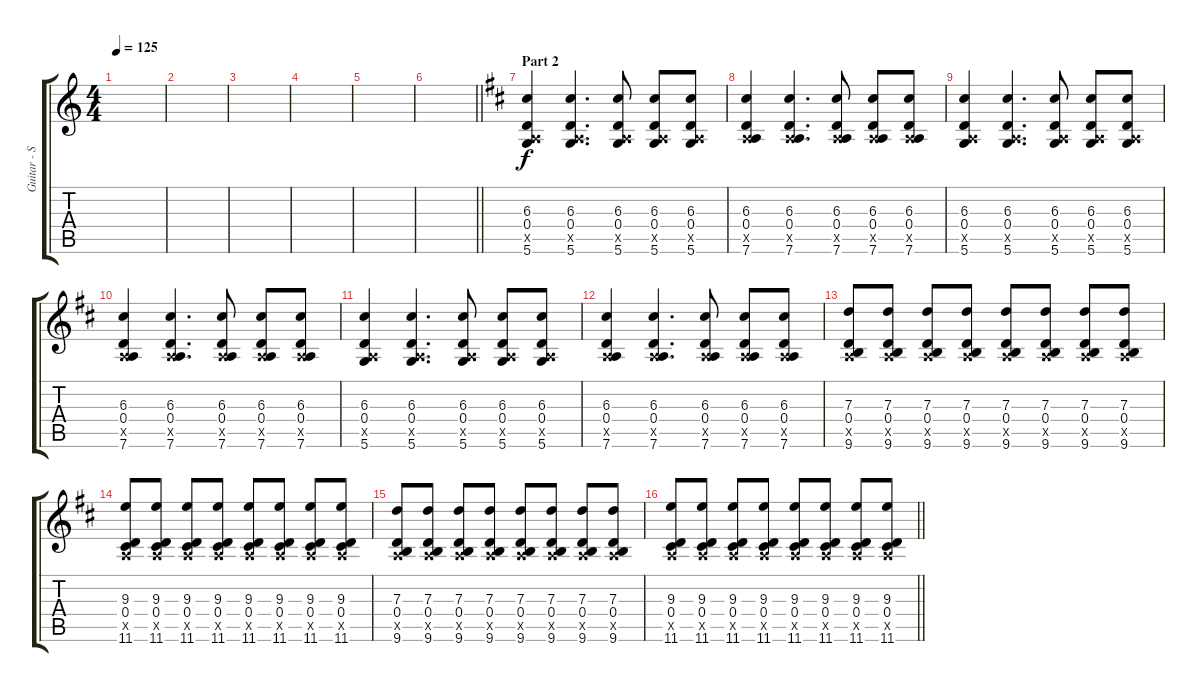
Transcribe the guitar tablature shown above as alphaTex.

\track ("Guitar - Simon Neil" "Guitar - S") {instrument electricguitarclean}
\staff {score tabs}
\tuning (E4 B3 G3 D3 A2 D2) {hide}
\ts (4 4)
\tempo 125
\clef g2
\ks c
|
|
|
|
|
\barLineRight lightlight
|
\section ("" "Part 2")
\ks d
(6.3 0.4 0.5{x} 5.6).4 (6.3 0.4 0.5{x} 5.6).4{d} (6.3 0.4 0.5{x} 5.6).8 (6.3 0.4 0.5{x} 5.6).8 (6.3 0.4 0.5{x} 5.6).8 |
(6.3 0.4 0.5{x} 7.6).4 (6.3 0.4 0.5{x} 7.6).4{d} (6.3 0.4 0.5{x} 7.6).8 (6.3 0.4 0.5{x} 7.6).8 (6.3 0.4 0.5{x} 7.6).8 |
(6.3 0.4 0.5{x} 5.6).4 (6.3 0.4 0.5{x} 5.6).4{d} (6.3 0.4 0.5{x} 5.6).8 (6.3 0.4 0.5{x} 5.6).8 (6.3 0.4 0.5{x} 5.6).8 |
(6.3 0.4 0.5{x} 7.6).4 (6.3 0.4 0.5{x} 7.6).4{d} (6.3 0.4 0.5{x} 7.6).8 (6.3 0.4 0.5{x} 7.6).8 (6.3 0.4 0.5{x} 7.6).8 |
(6.3 0.4 0.5{x} 5.6).4 (6.3 0.4 0.5{x} 5.6).4{d} (6.3 0.4 0.5{x} 5.6).8 (6.3 0.4 0.5{x} 5.6).8 (6.3 0.4 0.5{x} 5.6).8 |
(6.3 0.4 0.5{x} 7.6).4 (6.3 0.4 0.5{x} 7.6).4{d} (6.3 0.4 0.5{x} 7.6).8 (6.3 0.4 0.5{x} 7.6).8 (6.3 0.4 0.5{x} 7.6).8 |
(7.3 0.4 0.5{x} 9.6).8 (7.3 0.4 0.5{x} 9.6).8 (7.3 0.4 0.5{x} 9.6).8 (7.3 0.4 0.5{x} 9.6).8 (7.3 0.4 0.5{x} 9.6).8 (7.3 0.4 0.5{x} 9.6).8 (7.3 0.4 0.5{x} 9.6).8 (7.3 0.4 0.5{x} 9.6).8 |
(9.3 0.4 0.5{x} 11.6).8 (9.3 0.4 0.5{x} 11.6).8 (9.3 0.4 0.5{x} 11.6).8 (9.3 0.4 0.5{x} 11.6).8 (9.3 0.4 0.5{x} 11.6).8 (9.3 0.4 0.5{x} 11.6).8 (9.3 0.4 0.5{x} 11.6).8 (9.3 0.4 0.5{x} 11.6).8 |
(7.3 0.4 0.5{x} 9.6).8 (7.3 0.4 0.5{x} 9.6).8 (7.3 0.4 0.5{x} 9.6).8 (7.3 0.4 0.5{x} 9.6).8 (7.3 0.4 0.5{x} 9.6).8 (7.3 0.4 0.5{x} 9.6).8 (7.3 0.4 0.5{x} 9.6).8 (7.3 0.4 0.5{x} 9.6).8 |
\barLineRight lightlight
(9.3 0.4 0.5{x} 11.6).8 (9.3 0.4 0.5{x} 11.6).8 (9.3 0.4 0.5{x} 11.6).8 (9.3 0.4 0.5{x} 11.6).8 (9.3 0.4 0.5{x} 11.6).8 (9.3 0.4 0.5{x} 11.6).8 (9.3 0.4 0.5{x} 11.6).8 (9.3 0.4 0.5{x} 11.6).8
